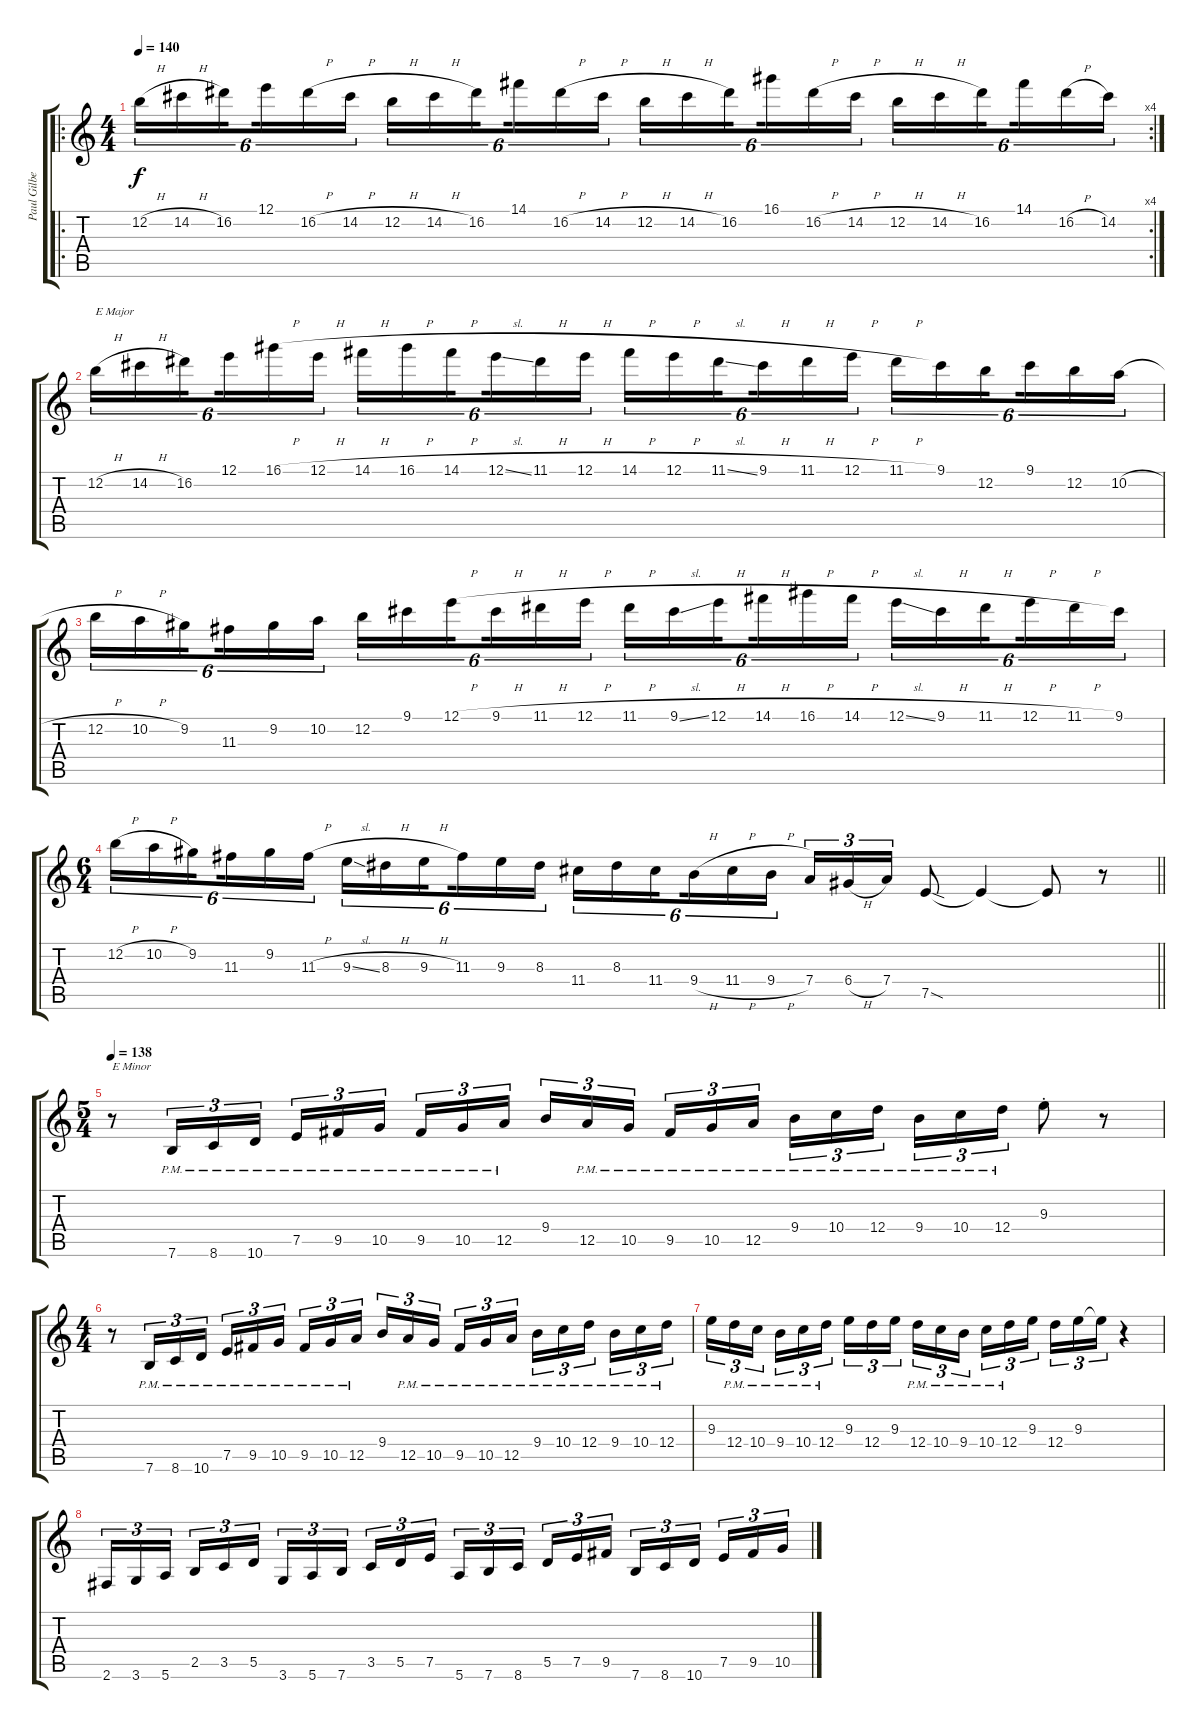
\track ("Paul Gilbert" "Paul Gilbe") {instrument overdrivenguitar}
\staff {score tabs}
\tuning (E4 B3 G3 D3 A2 E2) {hide}
\ro
\rc 4
\ts (4 4)
\tempo 140
\clef g2
\ks c
12.2{h}.16{tu (6 4) dy f} 14.2{h}.16{tu (6 4)} 16.2.16{tu (6 4) beam splitsecondary} 12.1.16{tu (6 4)} 16.2{h}.16{tu (6 4)} 14.2{h}.16{tu (6 4)} 12.2{h}.16{tu (6 4)} 14.2{h}.16{tu (6 4)} 16.2.16{tu (6 4) beam splitsecondary} 14.1.16{tu (6 4)} 16.2{h}.16{tu (6 4)} 14.2{h}.16{tu (6 4)} 12.2{h}.16{tu (6 4)} 14.2{h}.16{tu (6 4)} 16.2.16{tu (6 4) beam splitsecondary} 16.1.16{tu (6 4)} 16.2{h}.16{tu (6 4)} 14.2{h}.16{tu (6 4)} 12.2{h}.16{tu (6 4)} 14.2{h}.16{tu (6 4)} 16.2.16{tu (6 4) beam splitsecondary} 14.1.16{tu (6 4)} 16.2{h}.16{tu (6 4)} 14.2.16{tu (6 4)} |
12.2{h}.16{tu (6 4) txt "E Major"} 14.2{h}.16{tu (6 4)} 16.2.16{tu (6 4) beam splitsecondary} 12.1.16{tu (6 4)} 16.1{h}.16{tu (6 4)} 12.1{h}.16{tu (6 4)} 14.1{h}.16{tu (6 4)} 16.1{h}.16{tu (6 4)} 14.1{h}.16{tu (6 4) beam splitsecondary} 12.1{sl}.16{tu (6 4)} 11.1{h}.16{tu (6 4)} 12.1{h}.16{tu (6 4)} 14.1{h}.16{tu (6 4)} 12.1{h}.16{tu (6 4)} 11.1{sl}.16{tu (6 4) beam splitsecondary} 9.1{h}.16{tu (6 4)} 11.1{h}.16{tu (6 4)} 12.1{h}.16{tu (6 4)} 11.1{h}.16{tu (6 4)} 9.1.16{tu (6 4)} 12.2.16{tu (6 4) beam splitsecondary} 9.1.16{tu (6 4)} 12.2.16{tu (6 4)} 10.2{h}.16{tu (6 4)} |
12.2{h}.16{tu (6 4)} 10.2{h}.16{tu (6 4)} 9.2.16{tu (6 4) beam splitsecondary} 11.3.16{tu (6 4)} 9.2.16{tu (6 4)} 10.2.16{tu (6 4)} 12.2.16{tu (6 4)} 9.1.16{tu (6 4)} 12.1{h}.16{tu (6 4) beam splitsecondary} 9.1{h}.16{tu (6 4)} 11.1{h}.16{tu (6 4)} 12.1{h}.16{tu (6 4)} 11.1{h}.16{tu (6 4)} 9.1{sl}.16{tu (6 4)} 12.1{h}.16{tu (6 4) beam splitsecondary} 14.1{h}.16{tu (6 4)} 16.1{h}.16{tu (6 4)} 14.1{h}.16{tu (6 4)} 12.1{sl}.16{tu (6 4)} 9.1{h}.16{tu (6 4)} 11.1{h}.16{tu (6 4) beam splitsecondary} 12.1{h}.16{tu (6 4)} 11.1{h}.16{tu (6 4)} 9.1.16{tu (6 4)} |
\ts (6 4)
\barLineRight lightlight
12.2{h}.16{tu (6 4)} 10.2{h}.16{tu (6 4)} 9.2.16{tu (6 4) beam splitsecondary} 11.3.16{tu (6 4)} 9.2.16{tu (6 4)} 11.3{h}.16{tu (6 4) beam splitsecondary} 9.3{sl}.16{tu (6 4)} 8.3{h}.16{tu (6 4)} 9.3{h}.16{tu (6 4) beam splitsecondary} 11.3.16{tu (6 4)} 9.3.16{tu (6 4)} 8.3.16{tu (6 4) beam splitsecondary} 11.4.16{tu (6 4)} 8.3.16{tu (6 4)} 11.4.16{tu (6 4) beam splitsecondary} 9.4{h}.16{tu (6 4)} 11.4{h}.16{tu (6 4)} 9.4{h}.16{tu (6 4)} 7.4.16{tu (3 2)} 6.4{h}.16{tu (3 2)} 7.4.16{tu (3 2)} 7.5{sod}.8 7.5{t}.4 7.5{t}.8 r.8 |
\ts (5 4)
\tempo 138
r.8{txt "E Minor"} 7.6{pm}.16{tu (3 2)} 8.6{pm}.16{tu (3 2)} 10.6{pm}.16{tu (3 2)} 7.5{pm}.16{tu (3 2)} 9.5{pm}.16{tu (3 2)} 10.5{pm}.16{tu (3 2) beam splitsecondary} 9.5{pm}.16{tu (3 2)} 10.5{pm}.16{tu (3 2)} 12.5{pm}.16{tu (3 2)} 9.4.16{tu (3 2)} 12.5{pm}.16{tu (3 2)} 10.5{pm}.16{tu (3 2) beam splitsecondary} 9.5{pm}.16{tu (3 2)} 10.5{pm}.16{tu (3 2)} 12.5{pm}.16{tu (3 2)} 9.4{pm}.16{tu (3 2)} 10.4{pm}.16{tu (3 2)} 12.4{pm}.16{tu (3 2) beam splitsecondary} 9.4{pm}.16{tu (3 2)} 10.4{pm}.16{tu (3 2)} 12.4{pm}.16{tu (3 2)} 9.3{st}.8 r.8 |
\ts (4 4)
r.8 7.6{pm}.16{tu (3 2)} 8.6{pm}.16{tu (3 2)} 10.6{pm}.16{tu (3 2)} 7.5{pm}.16{tu (3 2)} 9.5{pm}.16{tu (3 2)} 10.5{pm}.16{tu (3 2) beam splitsecondary} 9.5{pm}.16{tu (3 2)} 10.5{pm}.16{tu (3 2)} 12.5{pm}.16{tu (3 2)} 9.4.16{tu (3 2)} 12.5{pm}.16{tu (3 2)} 10.5{pm}.16{tu (3 2) beam splitsecondary} 9.5{pm}.16{tu (3 2)} 10.5{pm}.16{tu (3 2)} 12.5{pm}.16{tu (3 2)} 9.4{pm}.16{tu (3 2)} 10.4{pm}.16{tu (3 2)} 12.4{pm}.16{tu (3 2) beam splitsecondary} 9.4{pm}.16{tu (3 2)} 10.4{pm}.16{tu (3 2)} 12.4{pm}.16{tu (3 2)} |
9.3.16{tu (3 2)} 12.4{pm}.16{tu (3 2)} 10.4{pm}.16{tu (3 2) beam splitsecondary} 9.4{pm}.16{tu (3 2)} 10.4{pm}.16{tu (3 2)} 12.4{pm}.16{tu (3 2)} 9.3.16{tu (3 2)} 12.4.16{tu (3 2)} 9.3.16{tu (3 2) beam splitsecondary} 12.4{pm}.16{tu (3 2)} 10.4{pm}.16{tu (3 2)} 9.4{pm}.16{tu (3 2)} 10.4{pm}.16{tu (3 2)} 12.4{pm}.16{tu (3 2)} 9.3.16{tu (3 2) beam splitsecondary} 12.4.16{tu (3 2)} 9.3.16{tu (3 2)} 9.3{t}.16{tu (3 2)} r.4 |
2.6.16{tu (3 2)} 3.6.16{tu (3 2)} 5.6.16{tu (3 2) beam splitsecondary} 2.5.16{tu (3 2)} 3.5.16{tu (3 2)} 5.5.16{tu (3 2)} 3.6.16{tu (3 2)} 5.6.16{tu (3 2)} 7.6.16{tu (3 2) beam splitsecondary} 3.5.16{tu (3 2)} 5.5.16{tu (3 2)} 7.5.16{tu (3 2)} 5.6.16{tu (3 2)} 7.6.16{tu (3 2)} 8.6.16{tu (3 2) beam splitsecondary} 5.5.16{tu (3 2)} 7.5.16{tu (3 2)} 9.5.16{tu (3 2)} 7.6.16{tu (3 2)} 8.6.16{tu (3 2)} 10.6.16{tu (3 2) beam splitsecondary} 7.5.16{tu (3 2)} 9.5.16{tu (3 2)} 10.5.16{tu (3 2)}
